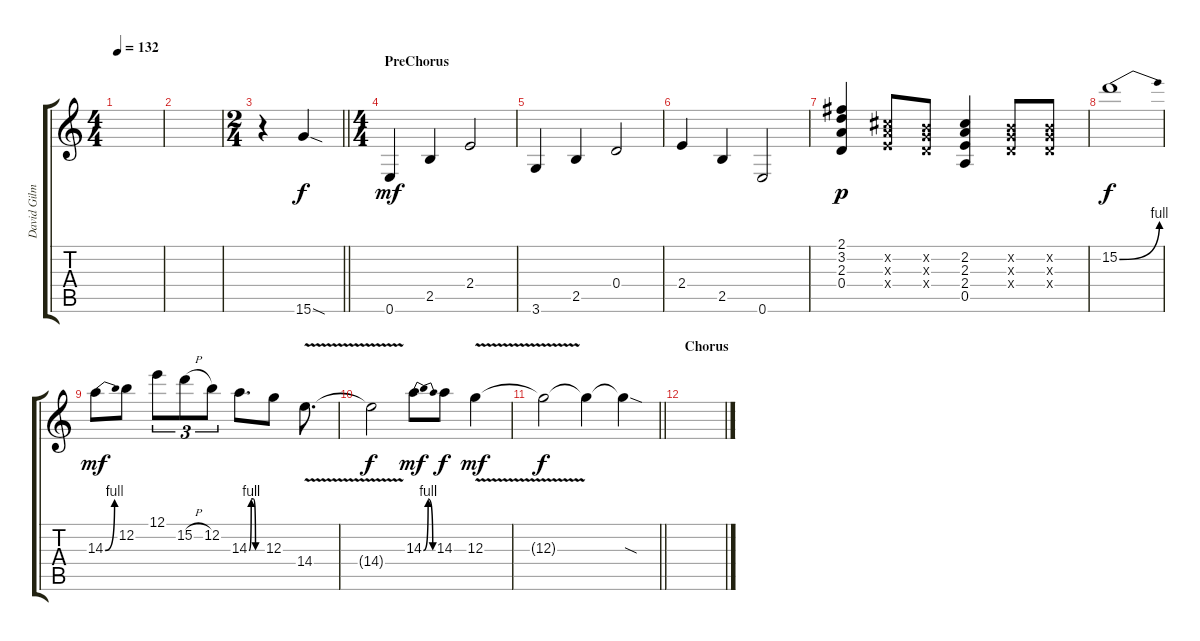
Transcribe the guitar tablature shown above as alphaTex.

\track ("David Gilmour - Solo" "David Gilm") {instrument overdrivenguitar}
\staff {score tabs}
\tuning (E4 B3 G3 D3 A2 E2) {hide}
\ts (4 4)
\tempo 132
\clef g2
\ks c
|
|
\ts (2 4)
\barLineRight lightlight
r.4 15.6{sod}.4 |
\ts (4 4)
\section ("" "PreChorus")
0.6.4{dy mf} 2.5.4 2.4.2 |
3.6.4 2.5.4 0.4.2 |
2.4.4 2.5.4 0.6.2 |
(2.1 3.2 2.3 0.4).4{dy p} (2.2{x} 2.3{x} 2.4{x}).8 (0.2{x} 0.3{x} 0.4{x}).8 (2.2 2.3 2.4 0.5).4 (0.2{x} 0.3{x} 0.4{x}).8 (0.2{x} 0.3{x} 0.4{x}).8 |
15.2{be (bend 0 0 60 4)}.1{dy f volume 13 instrument overdrivenguitar} |
14.3{be (bend 0 0 60 4)}.8{dy mf} 12.2.8 12.1.8{tu (3 2)} 15.2{h}.8{tu (3 2)} 12.2.8{tu (3 2)} 14.3{be (custom 0 0 10 4 20 4 30 0 60 0)}.8{d} 12.3.8 14.4{v}.8{d} |
14.4{t}.2{dy f} 14.3{be (bendrelease 0 0 15 4 46 4 60 0)}.8{dy mf} 14.3.8{dy f} 12.3{v}.4{dy mf} |
\barLineRight lightlight
12.3{t}.2{dy f} 12.3{t}.4 12.3{sod t}.4 |
\section ("" "Chorus")
